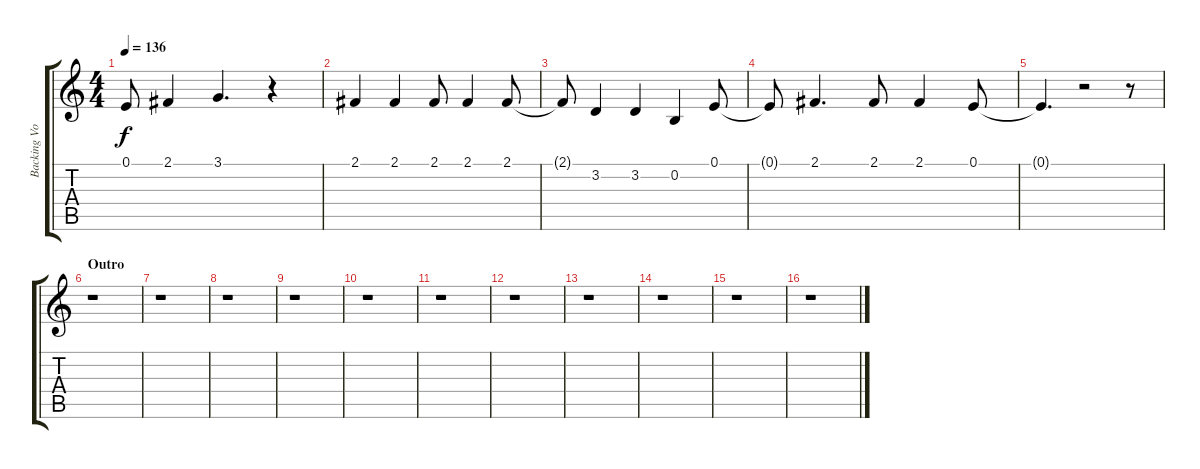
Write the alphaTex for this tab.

\track ("Backing Vocals" "Backing Vo") {instrument oboe}
\staff {score tabs}
\tuning (E4 B3 G3 D3 A2 E2) {hide}
\ts (4 4)
\tempo 136
\clef g2
\ks c
0.1{t}.8{dy f} 2.1.4 3.1.4{d} r.4 |
2.1.4 2.1.4 2.1.8 2.1.4 2.1.8 |
2.1{t}.8 3.2.4 3.2.4 0.2.4 0.1.8 |
0.1{t}.8 2.1.4{d} 2.1.8 2.1.4 0.1.8 |
0.1{t}.4{d} r.2 r.8 |
\section ("" "Outro")
r.1 |
r.1 |
r.1 |
r.1 |
r.1 |
r.1 |
r.1 |
r.1 |
r.1 |
r.1 |
r.1
